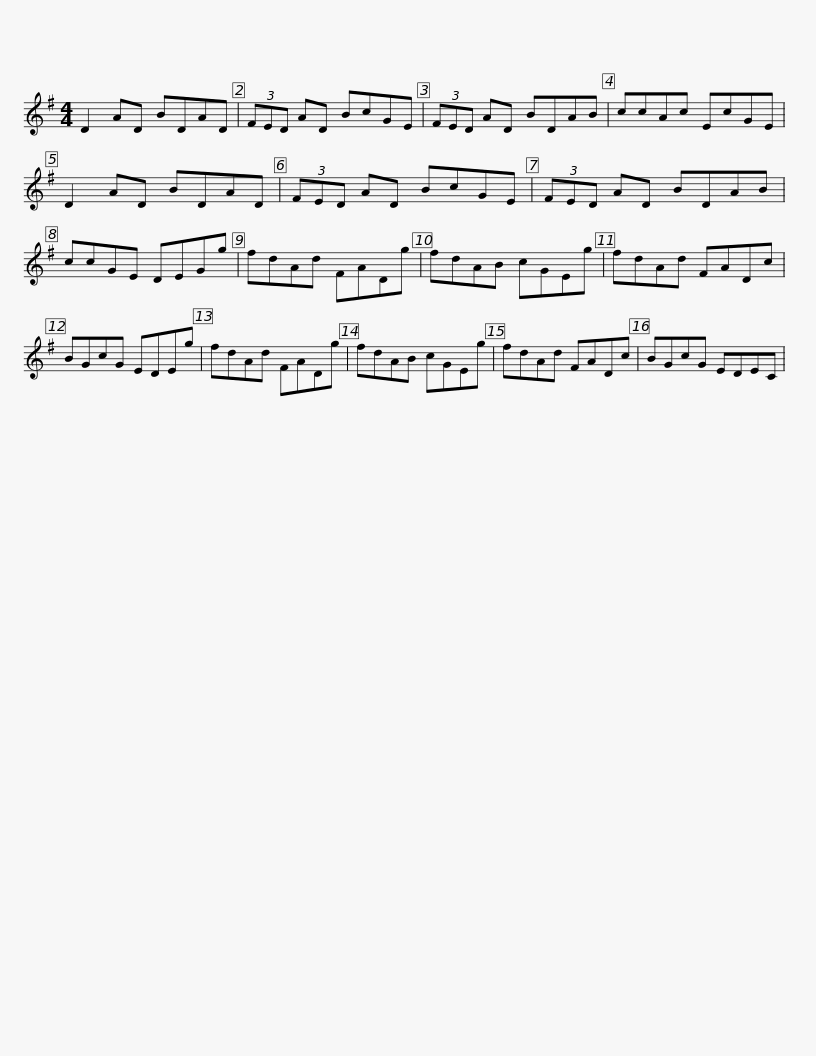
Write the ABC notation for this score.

X:1
L:1/8
M:4/4
I:linebreak $
K:G
V:1 treble
V:1
 D2 AD BDAD | (3FED AD BcGE | (3FED AD BDAB | ccAc EcGE | D2 AD BDAD |$ %5
 (3FED AD BcGE | (3FED AD BDAB | ccGE DEGg | fdAd FADg | fdAB cGEg |$ %10
 fdAd FADc | BGcG EDEg | fdAd FADg | fdAB cGEg | fdAd FADc |$ %15
 BGcG EDEC | %16
